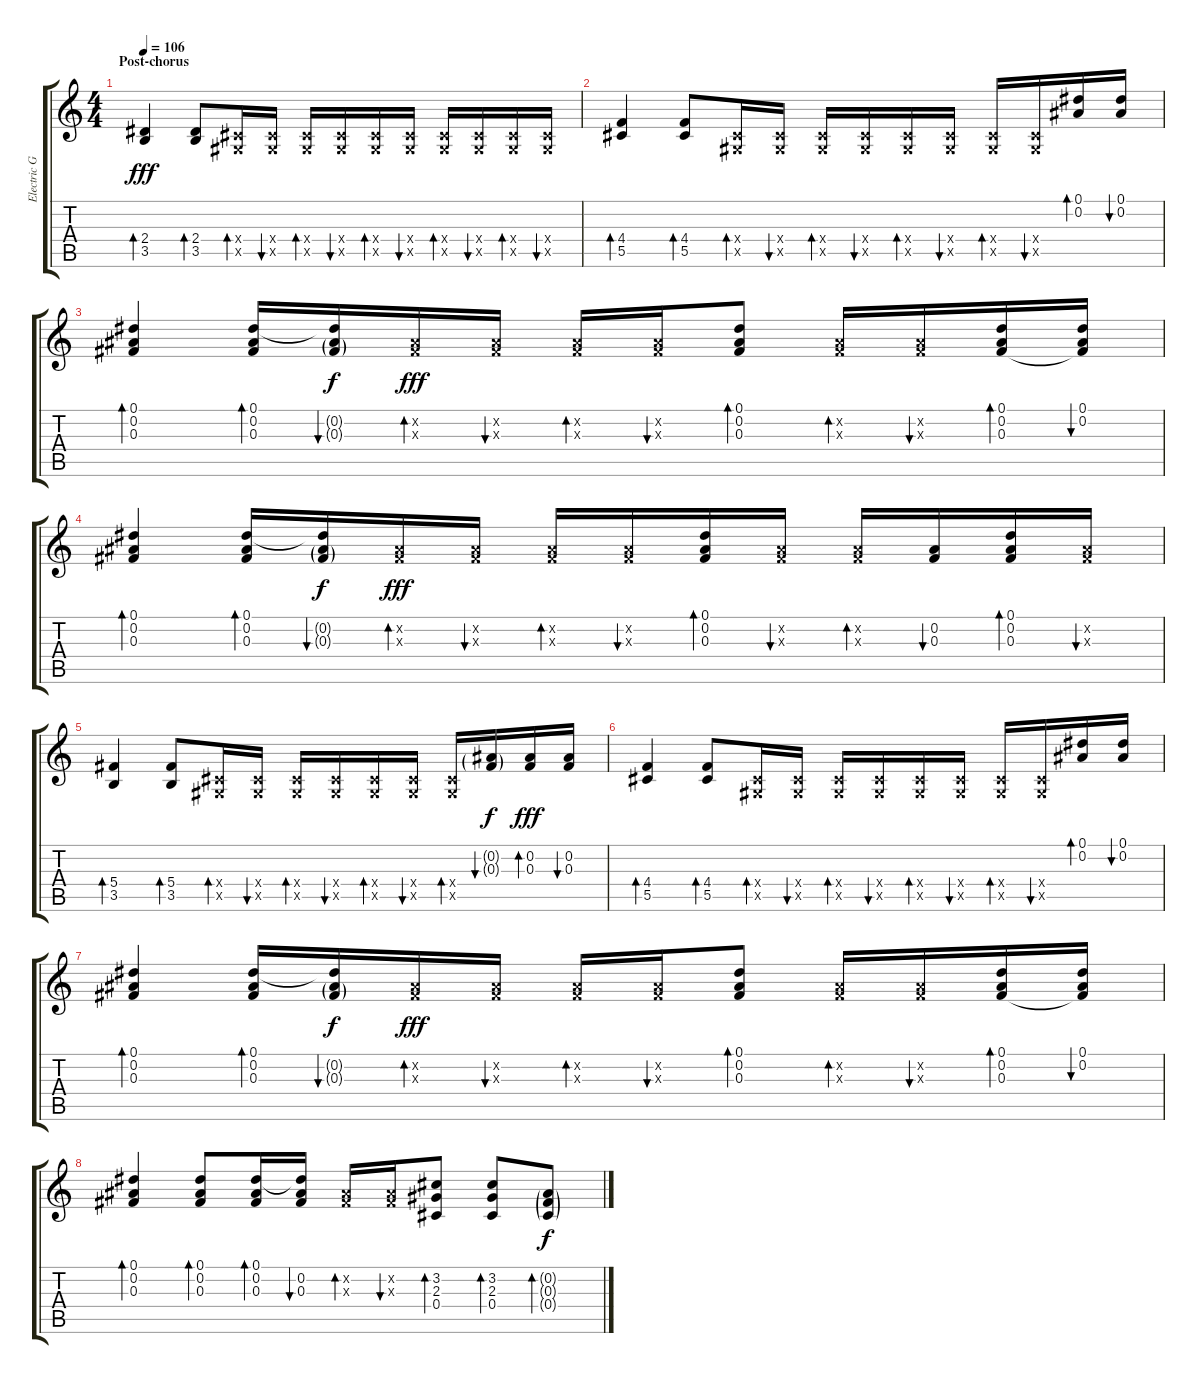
\track ("Electric Guitar R" "Electric G") {instrument electricguitarjazz}
\staff {score tabs}
\tuning (Eb4 Bb3 Gb3 Db3 Ab2 Eb2) {hide}
\ts (4 4)
\section ("" "Post-chorus")
\tempo 106
\clef g2
\ks c
(2.4 3.5).4{bd 30 dy fff} (2.4 3.5).8{bd 30} (0.4{x} 0.5{x}).16{bd 30} (0.4{x} 0.5{x}).16{bu 30} (0.4{x} 0.5{x}).16{bd 30} (0.4{x} 0.5{x}).16{bu 30} (0.4{x} 0.5{x}).16{bd 30} (0.4{x} 0.5{x}).16{bu 30} (0.4{x} 0.5{x}).16{bd 30} (0.4{x} 0.5{x}).16{bu 30} (0.4{x} 0.5{x}).16{bd 30} (0.4{x} 0.5{x}).16{bu 30} |
(4.4 5.5).4{bd 30} (4.4 5.5).8{bd 30} (0.4{x} 0.5{x}).16{bd 30} (0.4{x} 0.5{x}).16{bu 30} (0.4{x} 0.5{x}).16{bd 30} (0.4{x} 0.5{x}).16{bu 30} (0.4{x} 0.5{x}).16{bd 30} (0.4{x} 0.5{x}).16{bu 30} (0.4{x} 0.5{x}).16{bd 30} (0.4{x} 0.5{x}).16{bu 30} (0.1 0.2).16{bd 30} (0.1 0.2).16{bu 30} |
(0.1 0.2 0.3).4{bd 30} (0.1 0.2 0.3).16{bd 30} (0.1{t} 0.2{g} 0.3{g}).16{bu 30 dy f} (0.2{x} 0.3{x}).16{bd 30 dy fff} (0.2{x} 0.3{x}).16{bu 30} (0.2{x} 0.3{x}).16{bd 30} (0.2{x} 0.3{x}).16{bu 30} (0.1 0.2 0.3).8{bd 30} (0.2{x} 0.3{x}).16{bd 30} (0.2{x} 0.3{x}).16{bu 30} (0.1 0.2 0.3).16{bd 30} (0.1 0.2 0.3{t}).16{bu 30} |
(0.1 0.2 0.3).4{bd 30} (0.1 0.2 0.3).16{bd 30} (0.1{t} 0.2{g} 0.3{g}).16{bu 30 dy f} (0.2{x} 0.3{x}).16{bd 30 dy fff} (0.2{x} 0.3{x}).16{bu 30} (0.2{x} 0.3{x}).16{bd 30} (0.2{x} 0.3{x}).16{bu 30} (0.1 0.2 0.3).16{bd 30} (0.2{x} 0.3{x}).16{bu 30} (0.2{x} 0.3{x}).16{bd 30} (0.2 0.3).16{bu 30} (0.1 0.2 0.3).16{bd 30} (0.2{x} 0.3{x}).16{bu 30} |
(5.4 3.5).4{bd 60} (5.4 3.5).8{bd 60} (0.4{x} 0.5{x}).16{bd 60} (0.4{x} 0.5{x}).16{bu 60} (0.4{x} 0.5{x}).16{bd 60} (0.4{x} 0.5{x}).16{bu 60} (0.4{x} 0.5{x}).16{bd 60} (0.4{x} 0.5{x}).16{bu 60} (0.4{x} 0.5{x}).16{bd 60} (0.2{g} 0.3{g}).16{bu 60 dy f} (0.2 0.3).16{bd 60 dy fff} (0.2 0.3).16{bu 60} |
(4.4 5.5).4{bd 30} (4.4 5.5).8{bd 30} (0.4{x} 0.5{x}).16{bd 30} (0.4{x} 0.5{x}).16{bu 30} (0.4{x} 0.5{x}).16{bd 30} (0.4{x} 0.5{x}).16{bu 30} (0.4{x} 0.5{x}).16{bd 30} (0.4{x} 0.5{x}).16{bu 30} (0.4{x} 0.5{x}).16{bd 30} (0.4{x} 0.5{x}).16{bu 30} (0.1 0.2).16{bd 30} (0.1 0.2).16{bu 30} |
(0.1 0.2 0.3).4{bd 30} (0.1 0.2 0.3).16{bd 30} (0.1{t} 0.2{g} 0.3{g}).16{bu 30 dy f} (0.2{x} 0.3{x}).16{bd 30 dy fff} (0.2{x} 0.3{x}).16{bu 30} (0.2{x} 0.3{x}).16{bd 30} (0.2{x} 0.3{x}).16{bu 30} (0.1 0.2 0.3).8{bd 30} (0.2{x} 0.3{x}).16{bd 30} (0.2{x} 0.3{x}).16{bu 30} (0.1 0.2 0.3).16{bd 30} (0.1 0.2 0.3{t}).16{bu 30} |
(0.1 0.2 0.3).4{bd 30} (0.1 0.2 0.3).8{bd 30} (0.1 0.2 0.3).16{bd 30} (0.1{t} 0.2 0.3).16{bu 30} (0.2{x} 0.3{x}).16{bd 30} (0.2{x} 0.3{x}).16{bu 30} (3.2 2.3 0.4).8{bd 30} (3.2 2.3 0.4).8{bd 30} (0.2{g} 0.3{g} 0.4{g}).8{bd 60 dy f}
